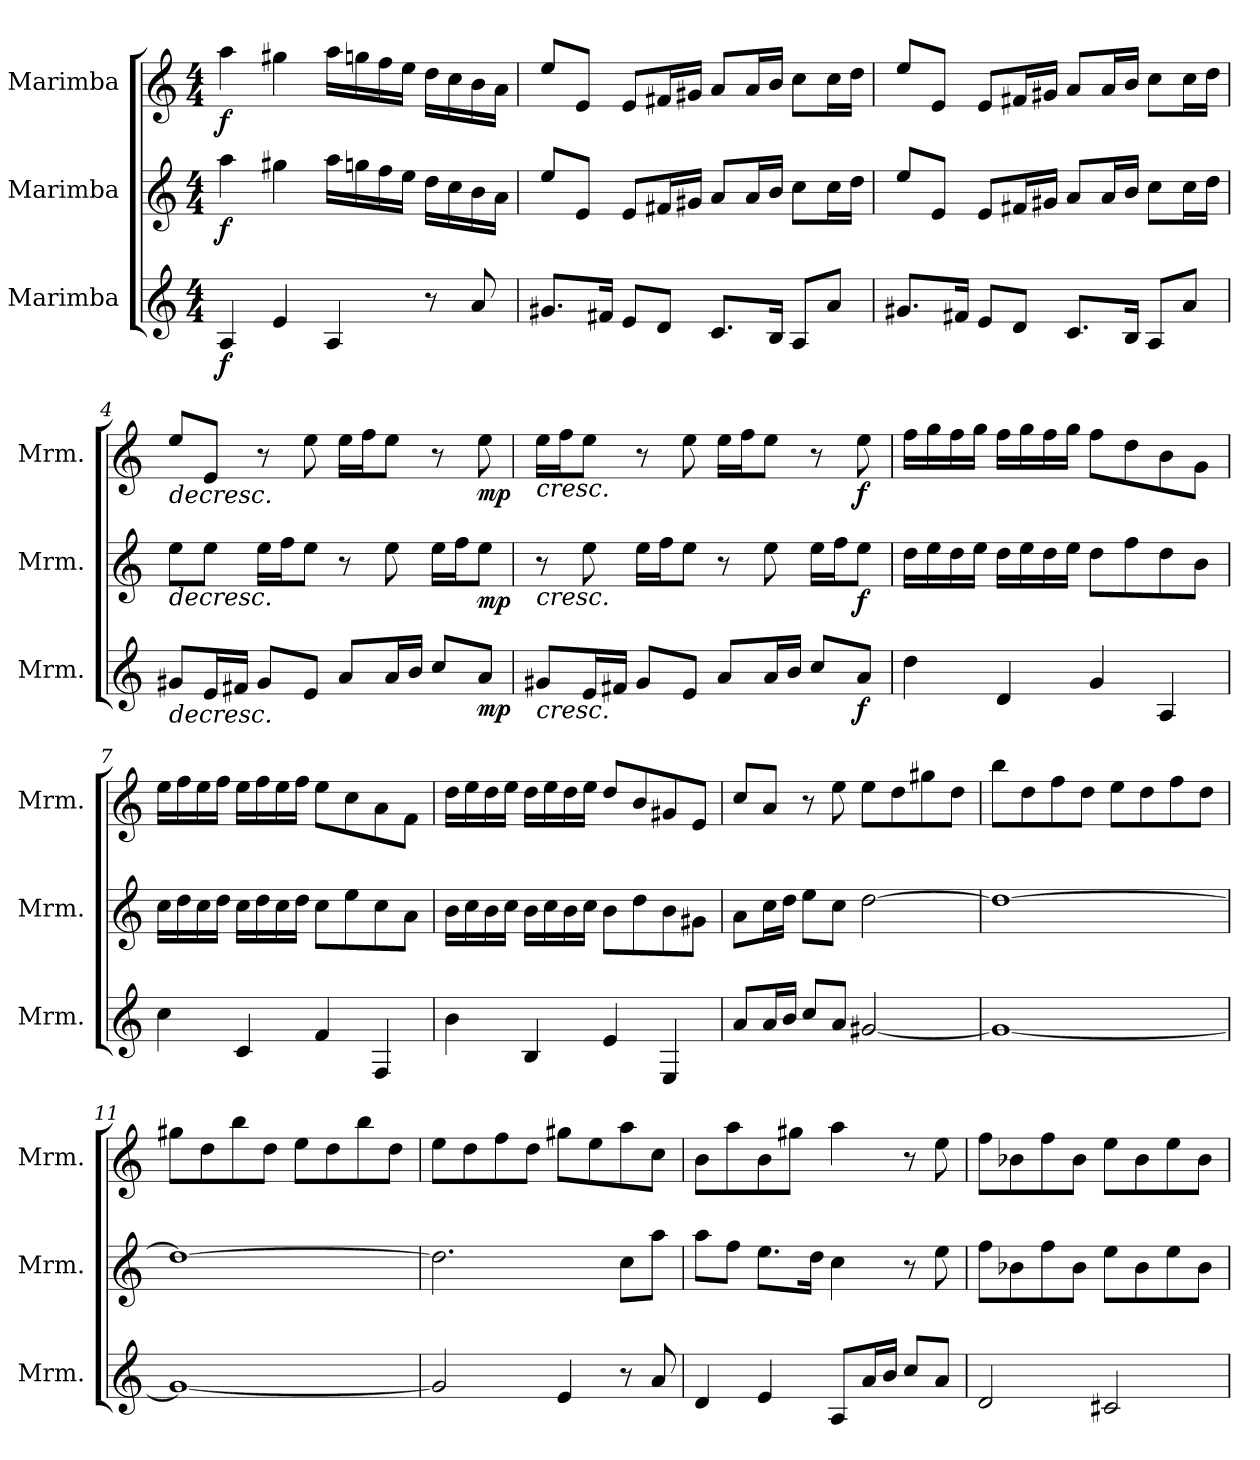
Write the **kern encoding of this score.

**kern	**dynam	**kern	**dynam	**kern	**dynam
*part3	*part3	*part2	*part2	*part1	*part1
*staff3	*staff3	*staff2	*staff2	*staff1	*staff1
*I"Marimba	*	*I"Marimba	*	*I"Marimba	*
*I'Mrm.	*	*I'Mrm.	*	*I'Mrm.	*
*clefG2	*	*clefG2	*	*clefG2	*
*k[]	*	*k[]	*	*k[]	*
*M4/4	*	*M4/4	*	*M4/4	*
*MM120	*	*MM120	*	*MM120	*
=1	=1	=1	=1	=1	=1
!	!LO:DY:b	!	!LO:DY:b	!	!LO:DY:b
4A/	f	4aa\	f	4aa\	f
4e/	.	4gg#X\	.	4gg#X\	.
4A/	.	16aa\LL	.	16aa\LL	.
.	.	16ggn\	.	16ggn\	.
.	.	16ff\	.	16ff\	.
.	.	16ee\JJ	.	16ee\JJ	.
8r	.	16dd\LL	.	16dd\LL	.
.	.	16cc\	.	16cc\	.
8a/	.	16b\	.	16b\	.
.	.	16a\JJ	.	16a\JJ	.
=2	=2	=2	=2	=2	=2
8.g#X/L	.	8ee/L	.	8ee/L	.
.	.	8e/J	.	8e/J	.
16f#X/Jk	.	.	.	.	.
8e/L	.	8e/L	.	8e/L	.
8d/J	.	16f#X/L	.	16f#X/L	.
.	.	16g#X/JJ	.	16g#X/JJ	.
8.c/L	.	8a/L	.	8a/L	.
.	.	16a/L	.	16a/L	.
16B/Jk	.	16b/JJ	.	16b/JJ	.
8A/L	.	8cc\L	.	8cc\L	.
8a/J	.	16cc\L	.	16cc\L	.
.	.	16dd\JJ	.	16dd\JJ	.
=3	=3	=3	=3	=3	=3
8.g#X/L	.	8ee/L	.	8ee/L	.
.	.	8e/J	.	8e/J	.
16f#X/Jk	.	.	.	.	.
8e/L	.	8e/L	.	8e/L	.
8d/J	.	16f#X/L	.	16f#X/L	.
.	.	16g#X/JJ	.	16g#X/JJ	.
8.c/L	.	8a/L	.	8a/L	.
.	.	16a/L	.	16a/L	.
16B/Jk	.	16b/JJ	.	16b/JJ	.
8A/L	.	8cc\L	.	8cc\L	.
8a/J	.	16cc\L	.	16cc\L	.
.	.	16dd\JJ	.	16dd\JJ	.
!!LO:LB:g=z
=4	=4	=4	=4	=4	=4
!	!LO:HP:b	!	!LO:HP:b	!	!LO:HP:b
8g#X/L	>	8ee\L	>	8ee/L	>
16e/L	.	8ee\J	.	8e/J	.
16f#X/JJ	.	.	.	.	.
8g#/L	.	16ee\LL	.	8r	.
.	.	16ff\J	.	.	.
8e/J	.	8ee\J	.	8ee\	.
8a/L	.	8r	.	16ee\LL	.
.	.	.	.	16ff\J	.
16a/L	.	8ee\	.	8ee\J	.
16b/JJ	.	.	.	.	.
8cc/L	.	16ee\LL	.	8r	.
.	.	16ff\J	.	.	.
!	!LO:DY:b	!	!LO:DY:b	!	!LO:DY:b
8a/J	mp	8ee\J	mp	8ee\	mp
.	]	.	]	.	]
=5	=5	=5	=5	=5	=5
!	!LO:HP:b	!	!LO:HP:b	!	!LO:HP:b
8g#X/L	<	8r	<	16ee\LL	<
.	.	.	.	16ff\J	.
16e/L	.	8ee\	.	8ee\J	.
16f#X/JJ	.	.	.	.	.
8g#/L	.	16ee\LL	.	8r	.
.	.	16ff\J	.	.	.
8e/J	.	8ee\J	.	8ee\	.
8a/L	.	8r	.	16ee\LL	.
.	.	.	.	16ff\J	.
16a/L	.	8ee\	.	8ee\J	.
16b/JJ	.	.	.	.	.
8cc/L	.	16ee\LL	.	8r	.
.	.	16ff\J	.	.	.
!	!LO:DY:b	!	!LO:DY:b	!	!LO:DY:b
8a/J	f	8ee\J	f	8ee\	f
.	[	.	[	.	[
=6	=6	=6	=6	=6	=6
4dd\	.	16dd\LL	.	16ff\LL	.
.	.	16ee\	.	16gg\	.
.	.	16dd\	.	16ff\	.
.	.	16ee\JJ	.	16gg\JJ	.
4d/	.	16dd\LL	.	16ff\LL	.
.	.	16ee\	.	16gg\	.
.	.	16dd\	.	16ff\	.
.	.	16ee\JJ	.	16gg\JJ	.
4g/	.	8dd\L	.	8ff\L	.
.	.	8ff\	.	8dd\	.
4A/	.	8dd\	.	8b\	.
.	.	8b\J	.	8g\J	.
!!LO:LB:g=z
=7	=7	=7	=7	=7	=7
4cc\	.	16cc\LL	.	16ee\LL	.
.	.	16dd\	.	16ff\	.
.	.	16cc\	.	16ee\	.
.	.	16dd\JJ	.	16ff\JJ	.
4c/	.	16cc\LL	.	16ee\LL	.
.	.	16dd\	.	16ff\	.
.	.	16cc\	.	16ee\	.
.	.	16dd\JJ	.	16ff\JJ	.
4f/	.	8cc\L	.	8ee\L	.
.	.	8ee\	.	8cc\	.
4F/	.	8cc\	.	8a\	.
.	.	8a\J	.	8f\J	.
=8	=8	=8	=8	=8	=8
4b\	.	16b\LL	.	16dd\LL	.
.	.	16cc\	.	16ee\	.
.	.	16b\	.	16dd\	.
.	.	16cc\JJ	.	16ee\JJ	.
4B/	.	16b\LL	.	16dd\LL	.
.	.	16cc\	.	16ee\	.
.	.	16b\	.	16dd\	.
.	.	16cc\JJ	.	16ee\JJ	.
4e/	.	8b\L	.	8dd/L	.
.	.	8dd\	.	8b/	.
4E/	.	8b\	.	8g#X/	.
.	.	8g#X\J	.	8e/J	.
=9	=9	=9	=9	=9	=9
8a/L	.	8a\L	.	8cc/L	.
16a/L	.	16cc\L	.	8a/J	.
16b/JJ	.	16dd\JJ	.	.	.
8cc/L	.	8ee\L	.	8r	.
8a/J	.	8cc\J	.	8ee\	.
[2g#X/	.	[2dd\	.	8ee\L	.
.	.	.	.	8dd\	.
.	.	.	.	8gg#X\	.
.	.	.	.	8dd\J	.
=10	=10	=10	=10	=10	=10
1g#_	.	1dd_	.	8bb\L	.
.	.	.	.	8dd\	.
.	.	.	.	8ff\	.
.	.	.	.	8dd\J	.
.	.	.	.	8ee\L	.
.	.	.	.	8dd\	.
.	.	.	.	8ff\	.
.	.	.	.	8dd\J	.
!!LO:PB:g=z
=11	=11	=11	=11	=11	=11
1g#_	.	1dd_	.	8gg#X\L	.
.	.	.	.	8dd\	.
.	.	.	.	8bb\	.
.	.	.	.	8dd\J	.
.	.	.	.	8ee\L	.
.	.	.	.	8dd\	.
.	.	.	.	8bb\	.
.	.	.	.	8dd\J	.
=12	=12	=12	=12	=12	=12
2g#/]	.	2.dd\]	.	8ee\L	.
.	.	.	.	8dd\	.
.	.	.	.	8ff\	.
.	.	.	.	8dd\J	.
4e/	.	.	.	8gg#X\L	.
.	.	.	.	8ee\	.
8r	.	8cc\L	.	8aa\	.
8a/	.	8aa\J	.	8cc\J	.
=13	=13	=13	=13	=13	=13
4d/	.	8aa\L	.	8b\L	.
.	.	8ff\J	.	8aa\	.
4e/	.	8.ee\L	.	8b\	.
.	.	.	.	8gg#X\J	.
.	.	16dd\Jk	.	.	.
8A/L	.	4cc\	.	4aa\	.
16a/L	.	.	.	.	.
16b/JJ	.	.	.	.	.
8cc/L	.	8r	.	8r	.
8a/J	.	8ee\	.	8ee\	.
=14	=14	=14	=14	=14	=14
2d/	.	8ff\L	.	8ff\L	.
.	.	8b-X\	.	8b-X\	.
.	.	8ff\	.	8ff\	.
.	.	8b-\J	.	8b-\J	.
2c#X/	.	8ee\L	.	8ee\L	.
.	.	8b-\	.	8b-\	.
.	.	8ee\	.	8ee\	.
.	.	8b-\J	.	8b-\J	.
=	=	=	=	=	=
*-	*-	*-	*-	*-	*-
